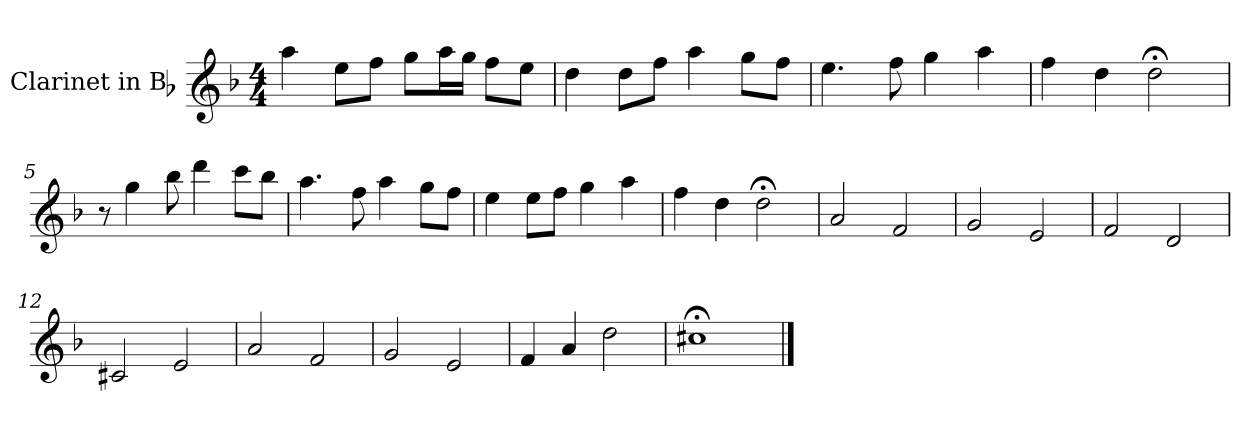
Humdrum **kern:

**kern
*part1
*staff1
*I"Clarinet in Bb
*I'Cl
*clefG2
*ITrd1c2
*k[b-e-a-]
*M4/4
*MM132
=1
4gg\
8dd\L
8ee-\J
8ff\L
16gg\L
16ff\JJ
8ee-\L
8dd\J
=2
4cc\
8cc\L
8ee-\J
4gg\
8ff\L
8ee-\J
=3
4.dd\
8ee-\
4ff\
4gg\
=4
4ee-\
4cc\
2cc;<\
!!LO:LB:g=z
=5
8r
4ff\
8aa-\
4ccc\
8bb-\L
8aa-\J
=6
4.gg\
8ee-\
4gg\
8ff\L
8ee-\J
=7
4dd\
8dd\L
8ee-\J
4ff\
4gg\
=8
4ee-\
4cc\
2cc;<\
=9
2g/
2e-/
=10
2f/
2d/
!!LO:LB:g=z
=11
2e-/
2c/
=12
2Bn/
2d/
=13
2g/
2e-/
=14
2f/
2d/
=15
4e-/
4g/
2cc\
=16
1bn;<
==
*-
